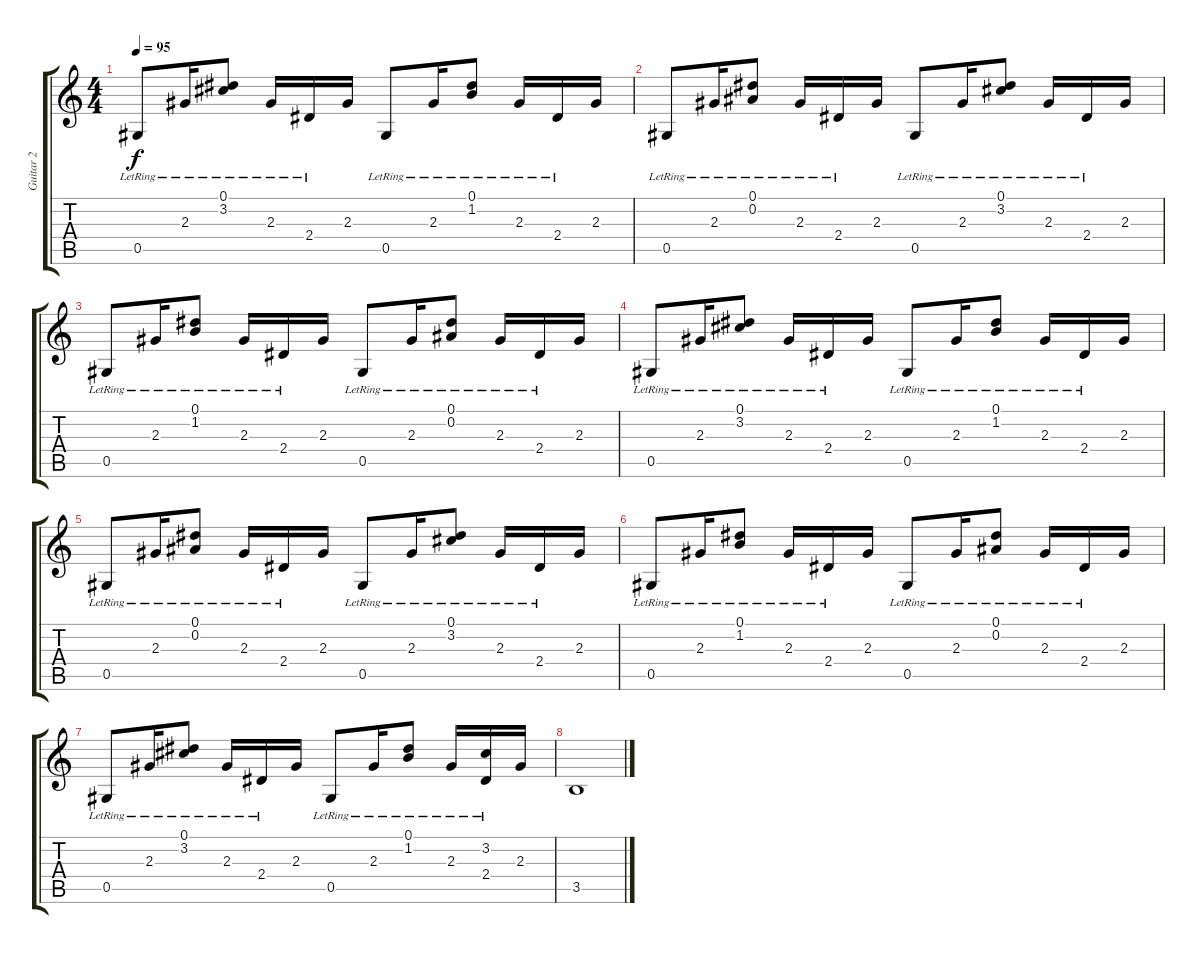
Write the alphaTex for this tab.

\track ("Guitar 2" "Guitar 2") {instrument acousticguitarsteel}
\staff {score tabs}
\tuning (Eb4 Bb3 Gb3 Db3 Ab2 Eb2) {hide}
\ts (4 4)
\tempo 95
\clef g2
\ks c
0.5{lr}.8{dy f} 2.3{lr}.16 (0.1{lr} 3.2{lr}).8 2.3{lr}.16 2.4{lr}.16 2.3.16 0.5{lr}.8 2.3{lr}.16 (0.1{lr} 1.2{lr}).8 2.3{lr}.16 2.4{lr}.16 2.3.16 |
0.5{lr}.8 2.3{lr}.16 (0.1{lr} 0.2{lr}).8 2.3{lr}.16 2.4{lr}.16 2.3.16 0.5{lr}.8 2.3{lr}.16 (0.1{lr} 3.2{lr}).8 2.3{lr}.16 2.4{lr}.16 2.3.16 |
0.5{lr}.8 2.3{lr}.16 (0.1{lr} 1.2{lr}).8 2.3{lr}.16 2.4{lr}.16 2.3.16 0.5{lr}.8 2.3{lr}.16 (0.1{lr} 0.2{lr}).8 2.3{lr}.16 2.4{lr}.16 2.3.16 |
0.5{lr}.8 2.3{lr}.16 (0.1{lr} 3.2{lr}).8 2.3{lr}.16 2.4{lr}.16 2.3.16 0.5{lr}.8 2.3{lr}.16 (0.1{lr} 1.2{lr}).8 2.3{lr}.16 2.4{lr}.16 2.3.16 |
0.5{lr}.8 2.3{lr}.16 (0.1{lr} 0.2{lr}).8 2.3{lr}.16 2.4{lr}.16 2.3.16 0.5{lr}.8 2.3{lr}.16 (0.1{lr} 3.2{lr}).8 2.3{lr}.16 2.4{lr}.16 2.3.16 |
0.5{lr}.8 2.3{lr}.16 (0.1{lr} 1.2{lr}).8 2.3{lr}.16 2.4{lr}.16 2.3.16 0.5{lr}.8 2.3{lr}.16 (0.1{lr} 0.2{lr}).8 2.3{lr}.16 2.4{lr}.16 2.3.16 |
0.5{lr}.8 2.3{lr}.16 (0.1{lr} 3.2{lr}).8 2.3{lr}.16 2.4{lr}.16 2.3.16 0.5{lr}.8 2.3{lr}.16 (0.1{lr} 1.2{lr}).8 2.3{lr}.16 (3.2{lr} 2.4{lr}).16 2.3.16 |
3.5.1
